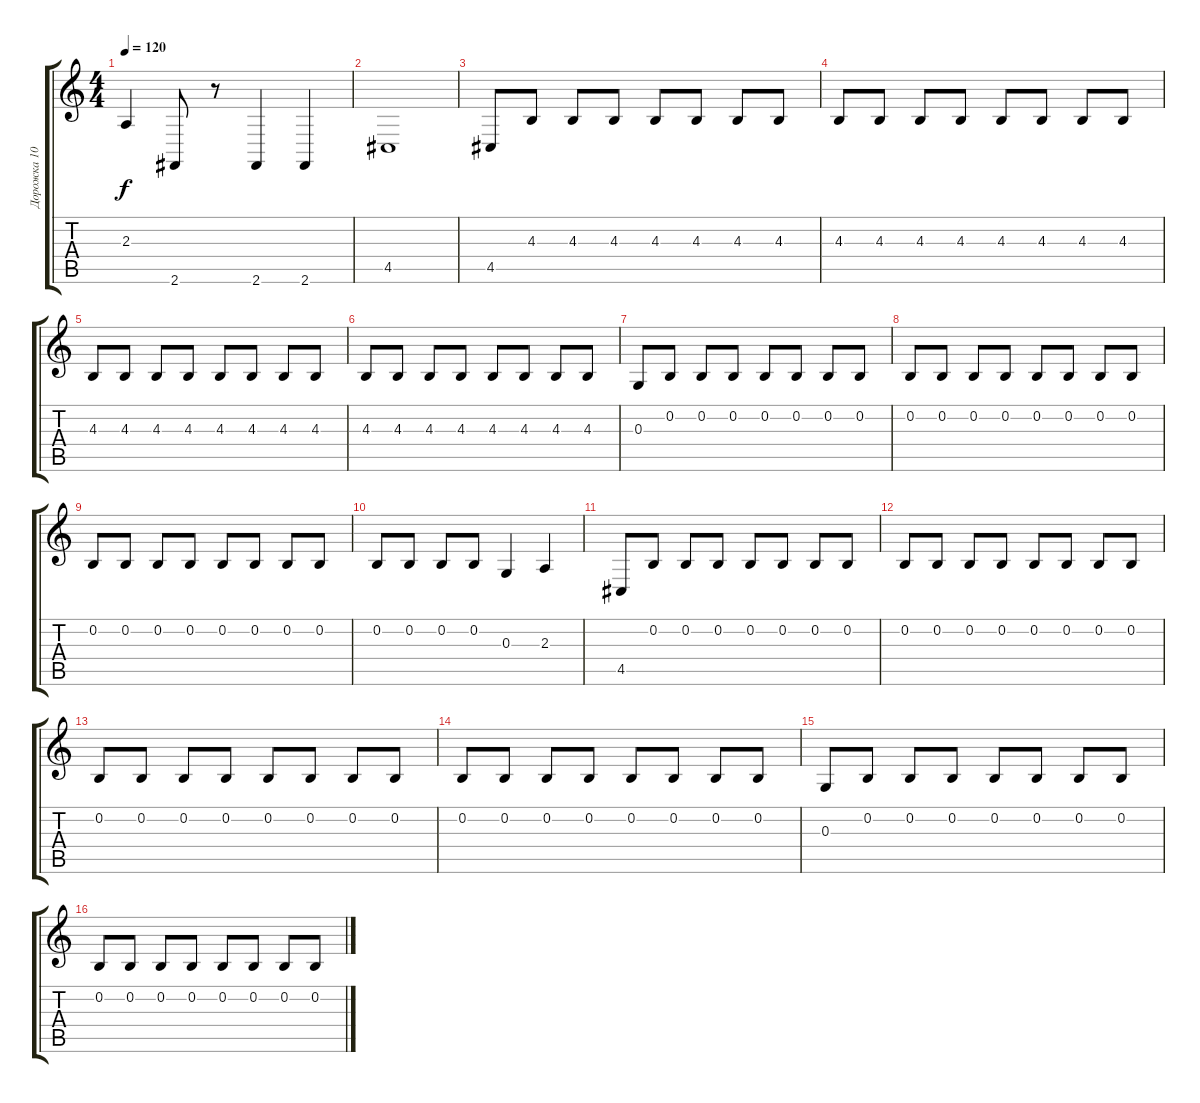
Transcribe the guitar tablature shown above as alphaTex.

\track ("Дорожка 10" "Дорожка 10") {instrument acousticgrandpiano}
\staff {score tabs}
\tuning (E4 B3 G3 D3 A2 E2) {hide}
\ts (4 4)
\tempo 120
\clef g2
\ks c
2.3.4{dy f} 2.6.8 r.8 2.6.4 2.6.4 |
4.5.1 |
4.5.8 4.3.8 4.3.8 4.3.8 4.3.8 4.3.8 4.3.8 4.3.8 |
4.3.8 4.3.8 4.3.8 4.3.8 4.3.8 4.3.8 4.3.8 4.3.8 |
4.3.8 4.3.8 4.3.8 4.3.8 4.3.8 4.3.8 4.3.8 4.3.8 |
4.3.8 4.3.8 4.3.8 4.3.8 4.3.8 4.3.8 4.3.8 4.3.8 |
0.3.8 0.2.8 0.2.8 0.2.8 0.2.8 0.2.8 0.2.8 0.2.8 |
0.2.8 0.2.8 0.2.8 0.2.8 0.2.8 0.2.8 0.2.8 0.2.8 |
0.2.8 0.2.8 0.2.8 0.2.8 0.2.8 0.2.8 0.2.8 0.2.8 |
0.2.8 0.2.8 0.2.8 0.2.8 0.3.4 2.3.4 |
4.5.8 0.2.8 0.2.8 0.2.8 0.2.8 0.2.8 0.2.8 0.2.8 |
0.2.8 0.2.8 0.2.8 0.2.8 0.2.8 0.2.8 0.2.8 0.2.8 |
0.2.8 0.2.8 0.2.8 0.2.8 0.2.8 0.2.8 0.2.8 0.2.8 |
0.2.8 0.2.8 0.2.8 0.2.8 0.2.8 0.2.8 0.2.8 0.2.8 |
0.3.8 0.2.8 0.2.8 0.2.8 0.2.8 0.2.8 0.2.8 0.2.8 |
0.2.8 0.2.8 0.2.8 0.2.8 0.2.8 0.2.8 0.2.8 0.2.8
